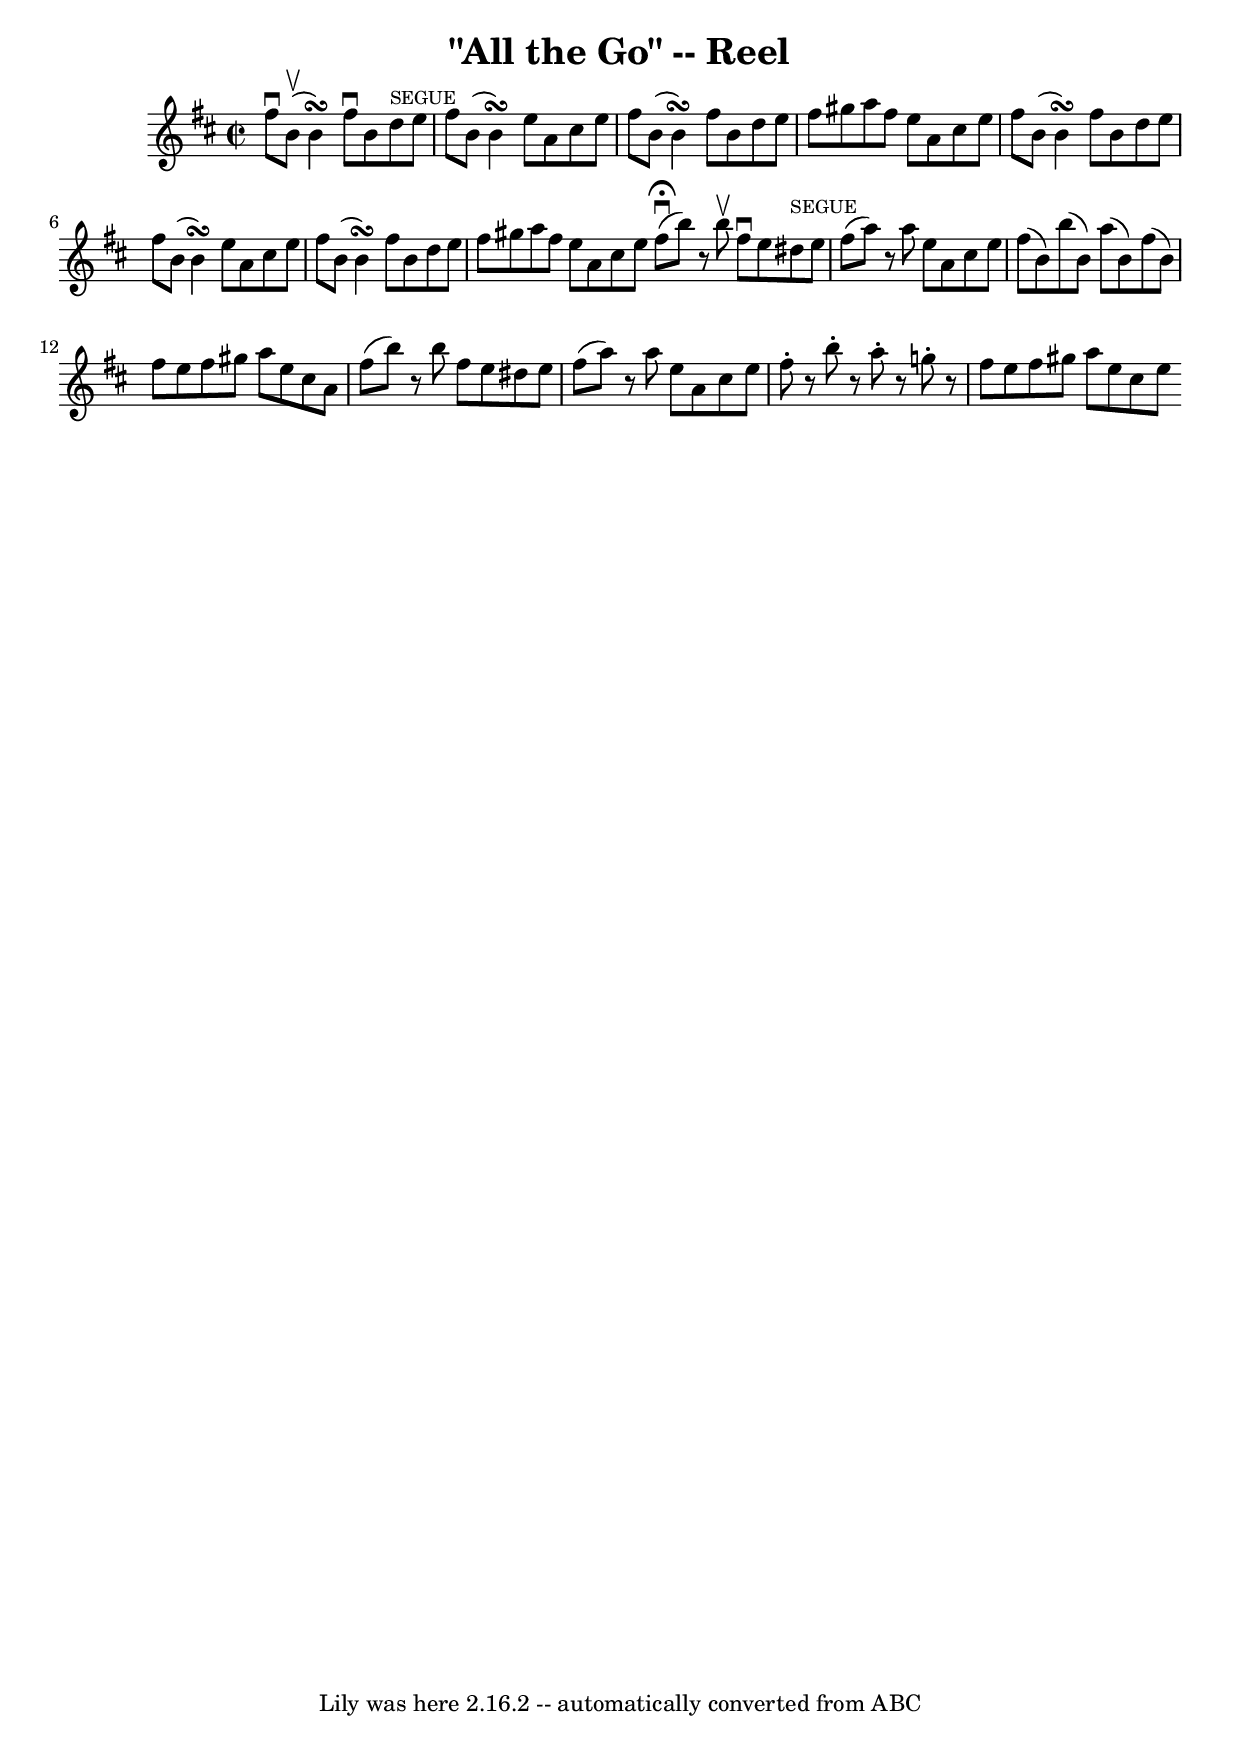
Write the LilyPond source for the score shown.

\version "2.16.2"
\include "Mammoth.ily"
\header {
  %% book = "Ryan's Mammoth Collection"
 crossRefNumber = "1"
 footnotes = "\\\\263"
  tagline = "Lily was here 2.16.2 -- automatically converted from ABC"
  title = "\"All the Go\" -- Reel"

}
voicedefault =  {


  \override Staff.TimeSignature #'style = #'C
  \time 2/2 
  \key b \minor
 fis''8^\downbow b'8^\upbow(b'4\turn) fis''8^\downbow b'8 d''8^\segue e''8     |
 fis''8 b'8 ( b'4\turn) e''8 a'8 cis''8 e''8     |
 fis''8 b'8 ( b'4\turn) fis''8 b'8 d''8 e''8     |
 fis''8 gis''8 a''8 fis''8 e''8 a'8 cis''8 e''8     |
 fis''8 b'8 (b'4\turn) fis''8 b'8 d''8 e''8     |
 fis''8 b'8 (b'4\turn) e''8 a'8 cis''8 e''8     |
 fis''8 b'8 (b'4\turn) fis''8 b'8 d''8 e''8     |
 fis''8 gis''8 a''8 fis''8 e''8 a'8 cis''8 e''8    \bar " |."     
 fis''8^\fermata^\downbow(b''8)   r8 b''8^\upbow fis''8^\downbow e''8 dis''8^\segue e''8     |
 fis''8 (a''8)   r8 a''8 e''8 a'8 cis''8 e''8     |
 fis''8 (b'8) b''8 (b'8) a''8 (b'8) fis''8 (b'8)   |
 fis''8 e''8 fis''8 gis''8 a''8 e''8 cis''8 a'8     |
 fis''8 ( b''8)   r8 b''8 fis''8 e''8 dis''8 e''8     |
 fis''8 ( a''8)   r8 a''8 e''8 a'8 cis''8 e''8     |
 fis''8-.    r8 b''8-.   r8 a''8-.   r8 g''!8-.   r8    |
 fis''8 e''8 fis''8 gis''8 a''8 e''8 cis''8 e''8          \bar " |."   

}

\score{
  <<

    \context Staff="default"
    {
      \voicedefault 
      
    }

  >>
  \layout {
    
  }
  \midi {
  }

}
